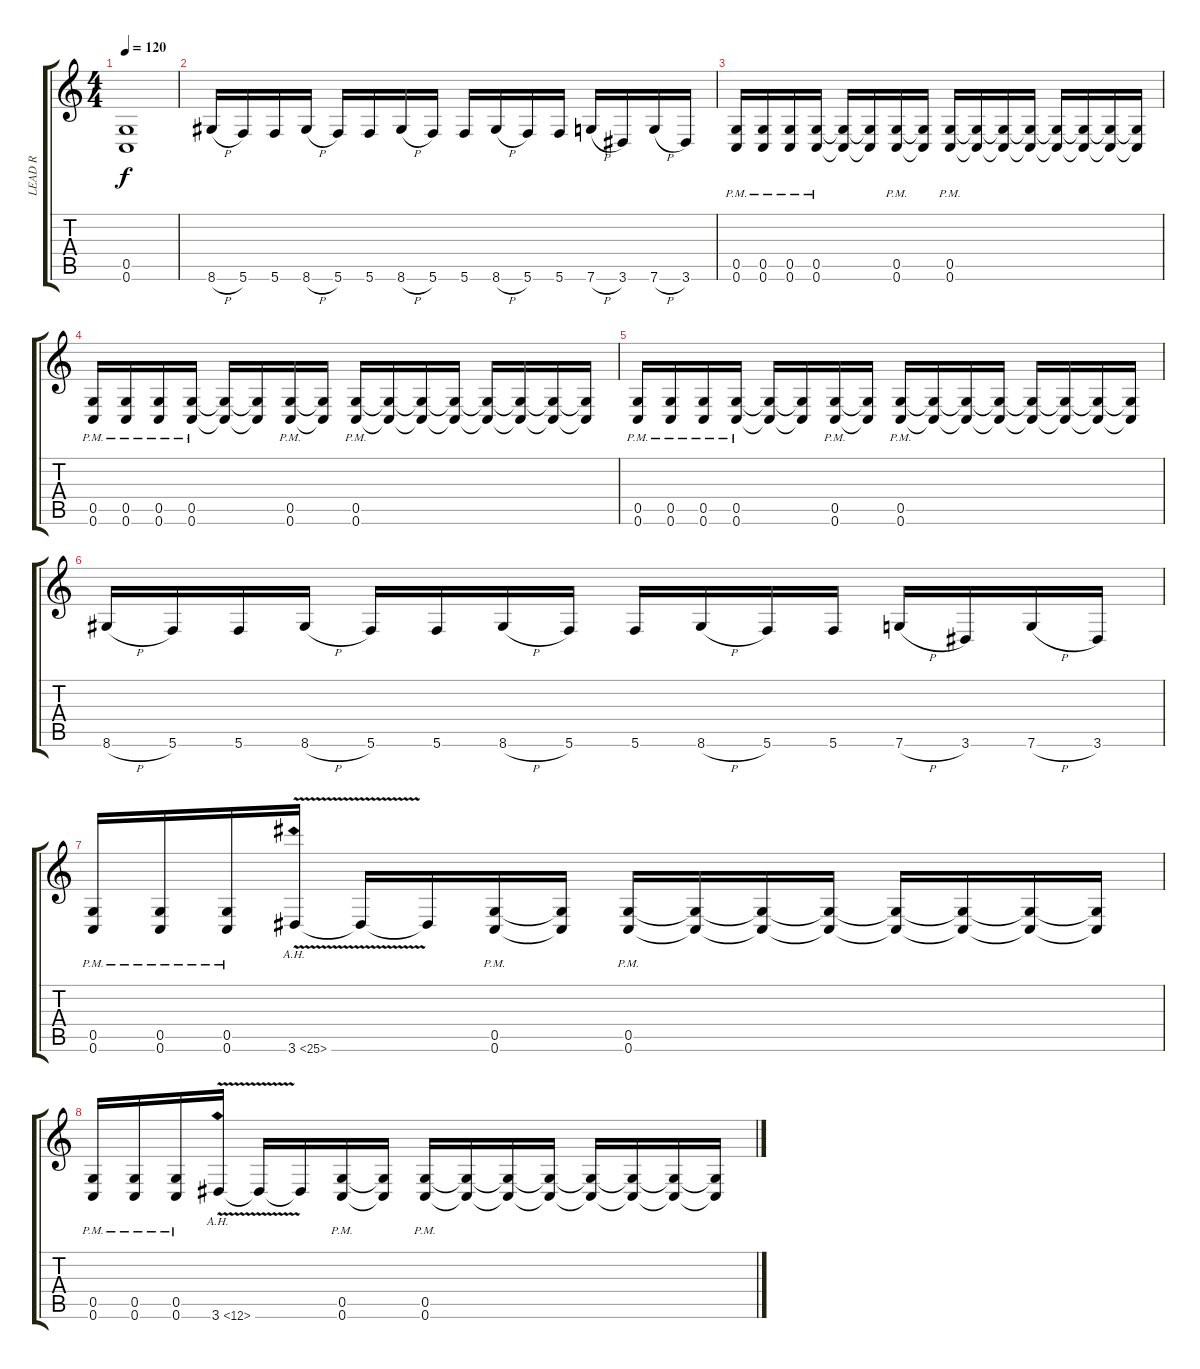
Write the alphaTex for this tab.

\track ("LEAD R" "LEAD R") {instrument overdrivenguitar}
\staff {score tabs}
\tuning (D4 A3 F3 C3 G2 C2) {hide}
\ts (4 4)
\tempo 120
\clef g2
\ks c
(0.5{t} 0.6{t}).1{dy f volume 11} |
8.6{h}.16{volume 13} 5.6.16 5.6.16 8.6{h}.16 5.6.16 5.6.16 8.6{h}.16 5.6.16 5.6.16 8.6{h}.16 5.6.16 5.6.16 7.6{h}.16 3.6.16 7.6{h}.16 3.6.16 |
(0.5 0.6{pm}).16 (0.5 0.6{pm}).16 (0.5 0.6{pm}).16 (0.5 0.6{pm}).16 (0.5{t} 0.6{t}).16 (0.5{t} 0.6{t}).16 (0.5 0.6{pm}).16 (0.5{t} 0.6{t}).16 (0.5 0.6{pm}).16 (0.5{t} 0.6{t}).16 (0.5{t} 0.6{t}).16 (0.5{t} 0.6{t}).16 (0.5{t} 0.6{t}).16 (0.5{t} 0.6{t}).16 (0.5{t} 0.6{t}).16 (0.5{t} 0.6{t}).16 |
(0.5 0.6{pm}).16 (0.5 0.6{pm}).16 (0.5 0.6{pm}).16 (0.5 0.6{pm}).16 (0.5{t} 0.6{t}).16 (0.5{t} 0.6{t}).16 (0.5 0.6{pm}).16 (0.5{t} 0.6{t}).16 (0.5 0.6{pm}).16 (0.5{t} 0.6{t}).16 (0.5{t} 0.6{t}).16 (0.5{t} 0.6{t}).16 (0.5{t} 0.6{t}).16 (0.5{t} 0.6{t}).16 (0.5{t} 0.6{t}).16 (0.5{t} 0.6{t}).16 |
(0.5 0.6{pm}).16 (0.5 0.6{pm}).16 (0.5 0.6{pm}).16 (0.5 0.6{pm}).16 (0.5{t} 0.6{t}).16 (0.5{t} 0.6{t}).16 (0.5 0.6{pm}).16 (0.5{t} 0.6{t}).16 (0.5 0.6{pm}).16 (0.5{t} 0.6{t}).16 (0.5{t} 0.6{t}).16 (0.5{t} 0.6{t}).16 (0.5{t} 0.6{t}).16 (0.5{t} 0.6{t}).16 (0.5{t} 0.6{t}).16 (0.5{t} 0.6{t}).16 |
8.6{h}.16{volume 13} 5.6.16 5.6.16 8.6{h}.16 5.6.16 5.6.16 8.6{h}.16 5.6.16 5.6.16 8.6{h}.16 5.6.16 5.6.16 7.6{h}.16 3.6.16 7.6{h}.16 3.6.16 |
(0.5 0.6{pm}).16 (0.5 0.6{pm}).16 (0.5 0.6{pm}).16 3.6{ah 22 v}.16 3.6{t}.16 3.6{t}.16 (0.5 0.6{pm}).16 (0.5{t} 0.6{t}).16 (0.5 0.6{pm}).16 (0.5{t} 0.6{t}).16 (0.5{t} 0.6{t}).16 (0.5{t} 0.6{t}).16 (0.5{t} 0.6{t}).16 (0.5{t} 0.6{t}).16 (0.5{t} 0.6{t}).16 (0.5{t} 0.6{t}).16 |
(0.5 0.6{pm}).16 (0.5 0.6{pm}).16 (0.5 0.6{pm}).16 3.6{ah 9 v}.16 3.6{t}.16 3.6{t}.16 (0.5 0.6{pm}).16 (0.5{t} 0.6{t}).16 (0.5 0.6{pm}).16 (0.5{t} 0.6{t}).16 (0.5{t} 0.6{t}).16 (0.5{t} 0.6{t}).16 (0.5{t} 0.6{t}).16 (0.5{t} 0.6{t}).16 (0.5{t} 0.6{t}).16 (0.5{t} 0.6{t}).16
